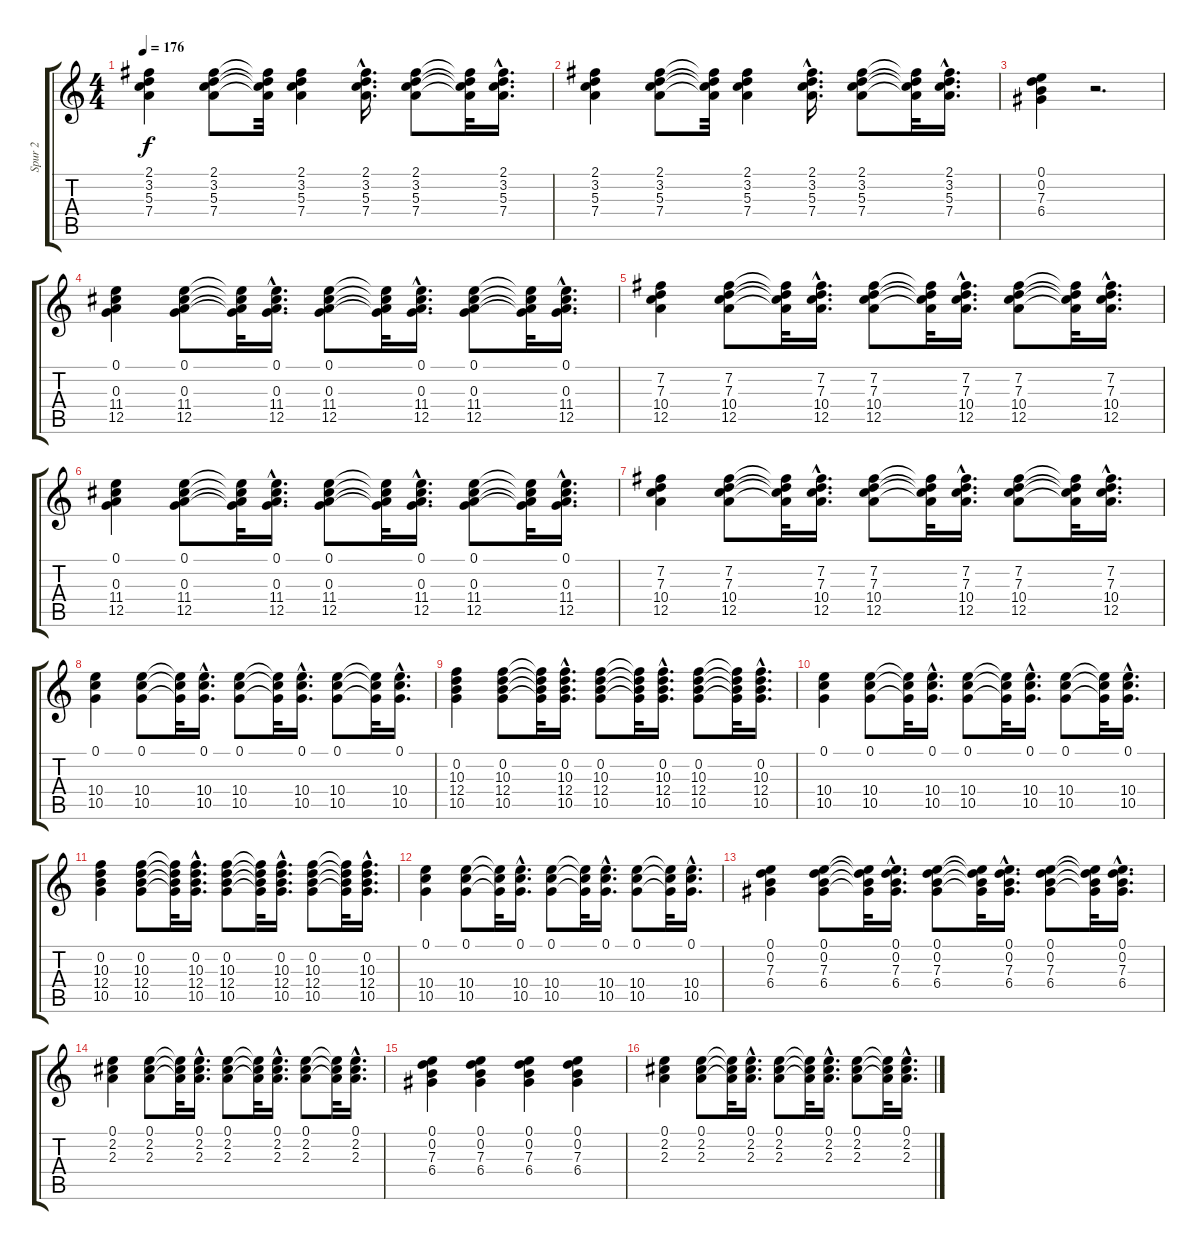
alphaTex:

\track ("Spur 2" "Spur 2") {instrument acousticguitarsteel}
\staff {score tabs}
\tuning (E4 B3 G3 D3 A2 E2) {hide}
\ts (4 4)
\tempo 176
\clef g2
\ks c
(2.1 3.2 5.3 7.4).4{dy f} (2.1 3.2 5.3 7.4).8 (2.1{t} 3.2{t} 5.3{t} 7.4{t}).32 (2.1 3.2 5.3 7.4).4 (2.1{hac} 3.2{hac} 5.3{hac} 7.4{hac}).16{d} (2.1 3.2 5.3 7.4).8 (2.1{t} 3.2{t} 5.3{t} 7.4{t}).32 (2.1{hac} 3.2{hac} 5.3{hac} 7.4{hac}).16{d} |
(2.1 3.2 5.3 7.4).4 (2.1 3.2 5.3 7.4).8 (2.1{t} 3.2{t} 5.3{t} 7.4{t}).32 (2.1 3.2 5.3 7.4).4 (2.1{hac} 3.2{hac} 5.3{hac} 7.4{hac}).16{d} (2.1 3.2 5.3 7.4).8 (2.1{t} 3.2{t} 5.3{t} 7.4{t}).32 (2.1{hac} 3.2{hac} 5.3{hac} 7.4{hac}).16{d} |
(0.1 0.2 7.3 6.4).4 r.2{d} |
(0.1 0.3 11.4 12.5).4 (0.1 0.3 11.4 12.5).8 (0.1{t} 0.3{t} 11.4{t} 12.5{t}).32 (0.1{hac} 0.3{hac} 11.4{hac} 12.5{hac}).16{d} (0.1 0.3 11.4 12.5).8 (0.1{t} 0.3{t} 11.4{t} 12.5{t}).32 (0.1{hac} 0.3{hac} 11.4{hac} 12.5{hac}).16{d} (0.1 0.3 11.4 12.5).8 (0.1{t} 0.3{t} 11.4{t} 12.5{t}).32 (0.1{hac} 0.3{hac} 11.4{hac} 12.5{hac}).16{d} |
(7.2 7.3 10.4 12.5).4 (7.2 7.3 10.4 12.5).8 (7.2{t} 7.3{t} 10.4{t} 12.5{t}).32 (7.2{hac} 7.3{hac} 10.4{hac} 12.5{hac}).16{d} (7.2 7.3 10.4 12.5).8 (7.2{t} 7.3{t} 10.4{t} 12.5{t}).32 (7.2{hac} 7.3{hac} 10.4{hac} 12.5{hac}).16{d} (7.2 7.3 10.4 12.5).8 (7.2{t} 7.3{t} 10.4{t} 12.5{t}).32 (7.2{hac} 7.3{hac} 10.4{hac} 12.5{hac}).16{d} |
(0.1 0.3 11.4 12.5).4 (0.1 0.3 11.4 12.5).8 (0.1{t} 0.3{t} 11.4{t} 12.5{t}).32 (0.1{hac} 0.3{hac} 11.4{hac} 12.5{hac}).16{d} (0.1 0.3 11.4 12.5).8 (0.1{t} 0.3{t} 11.4{t} 12.5{t}).32 (0.1{hac} 0.3{hac} 11.4{hac} 12.5{hac}).16{d} (0.1 0.3 11.4 12.5).8 (0.1{t} 0.3{t} 11.4{t} 12.5{t}).32 (0.1{hac} 0.3{hac} 11.4{hac} 12.5{hac}).16{d} |
(7.2 7.3 10.4 12.5).4 (7.2 7.3 10.4 12.5).8 (7.2{t} 7.3{t} 10.4{t} 12.5{t}).32 (7.2{hac} 7.3{hac} 10.4{hac} 12.5{hac}).16{d} (7.2 7.3 10.4 12.5).8 (7.2{t} 7.3{t} 10.4{t} 12.5{t}).32 (7.2{hac} 7.3{hac} 10.4{hac} 12.5{hac}).16{d} (7.2 7.3 10.4 12.5).8 (7.2{t} 7.3{t} 10.4{t} 12.5{t}).32 (7.2{hac} 7.3{hac} 10.4{hac} 12.5{hac}).16{d} |
(0.1 10.4 10.5).4 (0.1 10.4 10.5).8 (0.1{t} 10.4{t} 10.5{t}).32 (0.1{hac} 10.4{hac} 10.5{hac}).16{d} (0.1 10.4 10.5).8 (0.1{t} 10.4{t} 10.5{t}).32 (0.1{hac} 10.4{hac} 10.5{hac}).16{d} (0.1 10.4 10.5).8 (0.1{t} 10.4{t} 10.5{t}).32 (0.1{hac} 10.4{hac} 10.5{hac}).16{d} |
(0.2 10.3 12.4 10.5).4 (0.2 10.3 12.4 10.5).8 (0.2{t} 10.3{t} 12.4{t} 10.5{t}).32 (0.2{hac} 10.3{hac} 12.4{hac} 10.5{hac}).16{d} (0.2 10.3 12.4 10.5).8 (0.2{t} 10.3{t} 12.4{t} 10.5{t}).32 (0.2{hac} 10.3{hac} 12.4{hac} 10.5{hac}).16{d} (0.2 10.3 12.4 10.5).8 (0.2{t} 10.3{t} 12.4{t} 10.5{t}).32 (0.2{hac} 10.3{hac} 12.4{hac} 10.5{hac}).16{d} |
(0.1 10.4 10.5).4 (0.1 10.4 10.5).8 (0.1{t} 10.4{t} 10.5{t}).32 (0.1{hac} 10.4{hac} 10.5{hac}).16{d} (0.1 10.4 10.5).8 (0.1{t} 10.4{t} 10.5{t}).32 (0.1{hac} 10.4{hac} 10.5{hac}).16{d} (0.1 10.4 10.5).8 (0.1{t} 10.4{t} 10.5{t}).32 (0.1{hac} 10.4{hac} 10.5{hac}).16{d} |
(0.2 10.3 12.4 10.5).4 (0.2 10.3 12.4 10.5).8 (0.2{t} 10.3{t} 12.4{t} 10.5{t}).32 (0.2{hac} 10.3{hac} 12.4{hac} 10.5{hac}).16{d} (0.2 10.3 12.4 10.5).8 (0.2{t} 10.3{t} 12.4{t} 10.5{t}).32 (0.2{hac} 10.3{hac} 12.4{hac} 10.5{hac}).16{d} (0.2 10.3 12.4 10.5).8 (0.2{t} 10.3{t} 12.4{t} 10.5{t}).32 (0.2{hac} 10.3{hac} 12.4{hac} 10.5{hac}).16{d} |
(0.1 10.4 10.5).4 (0.1 10.4 10.5).8 (0.1{t} 10.4{t} 10.5{t}).32 (0.1{hac} 10.4{hac} 10.5{hac}).16{d} (0.1 10.4 10.5).8 (0.1{t} 10.4{t} 10.5{t}).32 (0.1{hac} 10.4{hac} 10.5{hac}).16{d} (0.1 10.4 10.5).8 (0.1{t} 10.4{t} 10.5{t}).32 (0.1{hac} 10.4{hac} 10.5{hac}).16{d} |
(0.1 0.2 7.3 6.4).4 (0.1 0.2 7.3 6.4).8 (0.1{t} 0.2{t} 7.3{t} 6.4{t}).32 (0.1{hac} 0.2{hac} 7.3{hac} 6.4{hac}).16{d} (0.1 0.2 7.3 6.4).8 (0.1{t} 0.2{t} 7.3{t} 6.4{t}).32 (0.1{hac} 0.2{hac} 7.3{hac} 6.4{hac}).16{d} (0.1 0.2 7.3 6.4).8 (0.1{t} 0.2{t} 7.3{t} 6.4{t}).32 (0.1{hac} 0.2{hac} 7.3{hac} 6.4{hac}).16{d} |
(0.1 2.2 2.3).4 (0.1 2.2 2.3).8 (0.1{t} 2.2{t} 2.3{t}).32 (0.1{hac} 2.2{hac} 2.3{hac}).16{d} (0.1 2.2 2.3).8 (0.1{t} 2.2{t} 2.3{t}).32 (0.1{hac} 2.2{hac} 2.3{hac}).16{d} (0.1 2.2 2.3).8 (0.1{t} 2.2{t} 2.3{t}).32 (0.1{hac} 2.2{hac} 2.3{hac}).16{d} |
(0.1 0.2 7.3 6.4).4 (0.1 0.2 7.3 6.4).4 (0.1 0.2 7.3 6.4).4 (0.1 0.2 7.3 6.4).4 |
(0.1 2.2 2.3).4 (0.1 2.2 2.3).8 (0.1{t} 2.2{t} 2.3{t}).32 (0.1{hac} 2.2{hac} 2.3{hac}).16{d} (0.1 2.2 2.3).8 (0.1{t} 2.2{t} 2.3{t}).32 (0.1{hac} 2.2{hac} 2.3{hac}).16{d} (0.1 2.2 2.3).8 (0.1{t} 2.2{t} 2.3{t}).32 (0.1{hac} 2.2{hac} 2.3{hac}).16{d}
